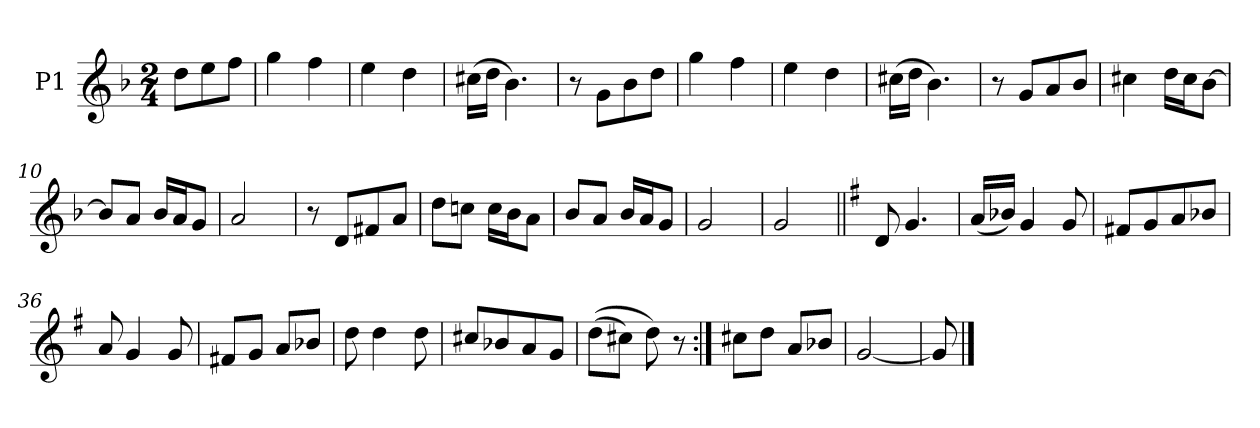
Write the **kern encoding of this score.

**kern
*part1
*staff1
*I"P1
*clefG2
*k[b-]
*G:dor
*M2/4
=
8ddL
8ee
8ffJ
=1
4gg
4ff
=2
4ee
4dd
=3
(16cc#XLL
16ddJJ
4.b-)
=4
8r
8gL
8b-
8ddJ
=5
4gg
4ff
=6
4ee
4dd
=7
(16cc#XLL
16ddJJ
4.b-)
=8
8r
8gL
8a
8b-J
=9
4cc#X
16ddLL
16cc#J
[8b-J
=10
8b-L]
8aJ
16b-LL
16aJ
8gJ
=11
2a
=12
8r
8dL
8f#X
8aJ
=13
8ddL
8ccnJ
16ccLL
16b-J
8aJ
=14
8b-L
8aJ
16b-LL
16aJ
8gJ
=15
2g
=16
2g
=17||
*k[f#]
8d
4.g
=34
(16aLL
16b-XJJ)
4g
8g
=35
8f#XL
8g
8a
8b-XJ
=36
8a
4g
8g
=37
8f#XL
8gJ
8aL
8b-XJ
=38
8dd
4dd
8dd
=39
8cc#XL
8b-X
8a
8gJ
=40
((8ddL
8cc#XJ)
8dd)
8r
=41:|!
8cc#XL
8ddJ
8aL
8b-XJ
=42
[2g
=43
8g]
==
*-
